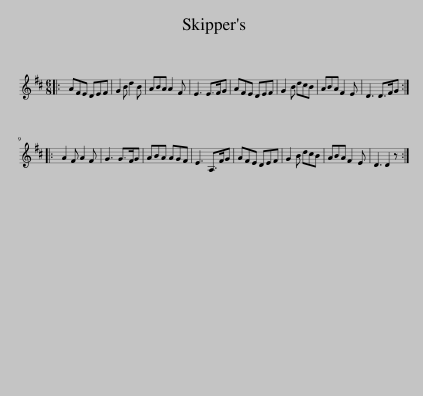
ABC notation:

X:1
L:1/8
M:6/8
I:linebreak $
K:D
V:1 treble
V:1
|: AFE DEF | G2 B d2 B | ABA A2 F | E3 E>FG | AFE DEF | %5
 G2 B dcB | ABA F2 E | D3 D>FG ::$ A2 F A2 F | G3 G>FG | %10
 ABA AGF | E3 A,>FG | AFE DEF | G2 B dcB | ABA F2 E | %15
 D3 D2 z :| %16
